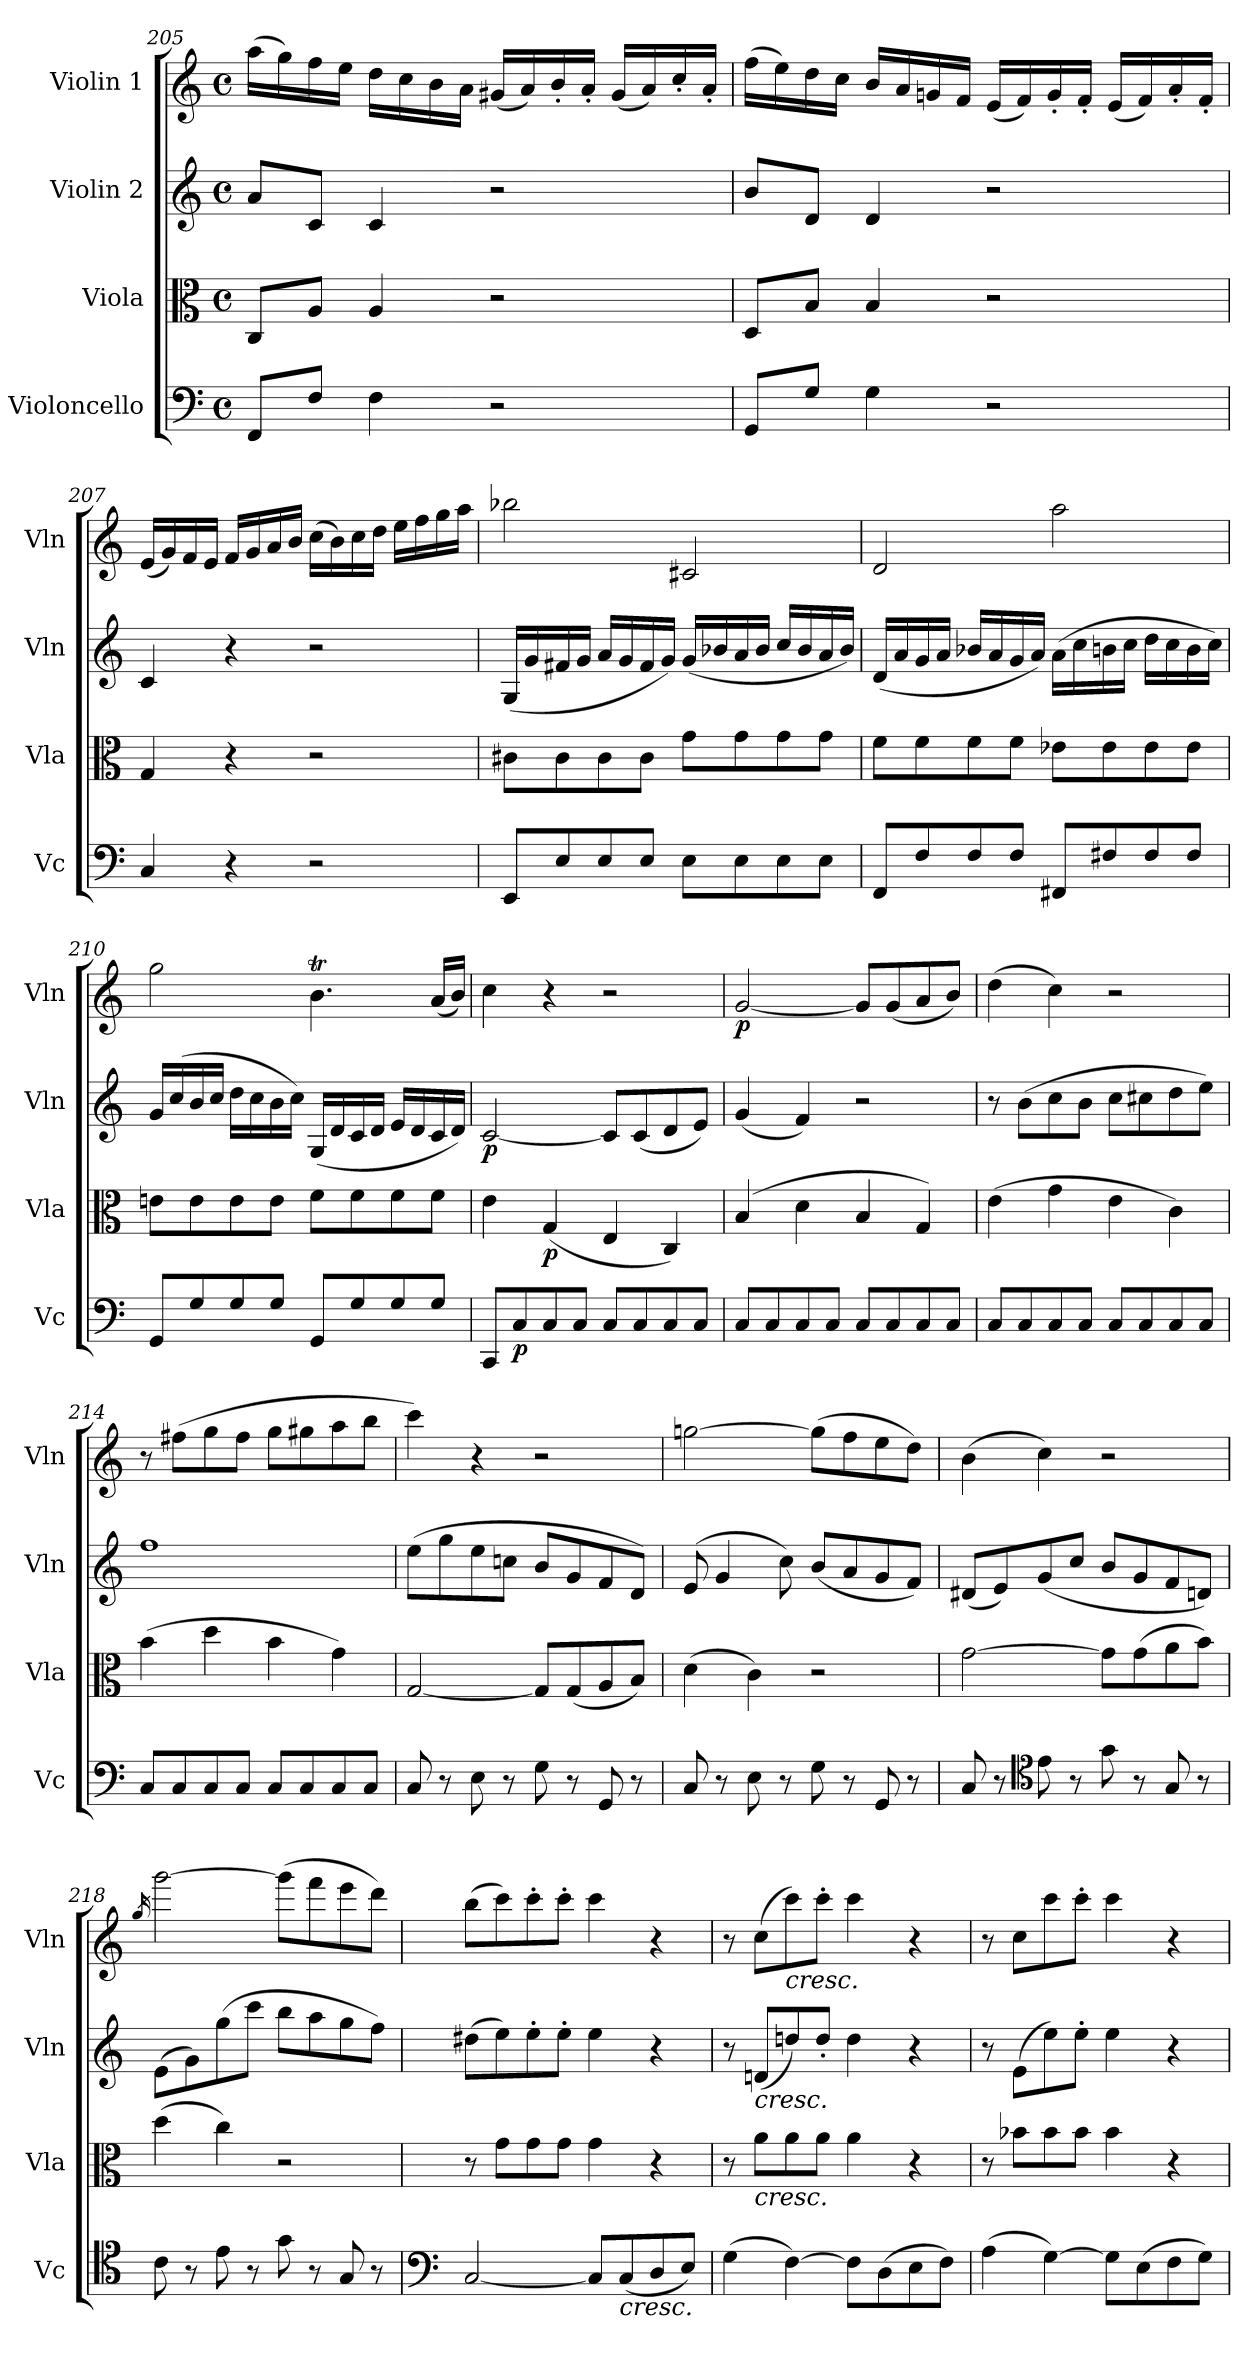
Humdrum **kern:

**kern	**dynam	**kern	**dynam	**kern	**dynam	**kern	**dynam
*part4	*part4	*part3	*part3	*part2	*part2	*part1	*part1
*staff4	*staff4	*staff3	*staff3	*staff2	*staff2	*staff1	*staff1
*I"Violoncello	*	*I"Viola	*	*I"Violin 2	*	*I"Violin 1	*
*I'Vc	*	*I'Vla	*	*I'Vln	*	*I'Vln	*
*clefF4	*	*clefC3	*	*clefG2	*	*clefG2	*
*k[]	*	*k[]	*	*k[]	*	*k[]	*
*M4/4	*	*M4/4	*	*M4/4	*	*M4/4	*
*met(c)	*	*met(c)	*	*met(c)	*	*met(c)	*
=205	=205	=205	=205	=205	=205	=205	=205
8FF/L	.	8C/L	.	8a/L	.	(16aa\LL	.
.	.	.	.	.	.	16gg\)	.
8F/J	.	8A/J	.	8c/J	.	16ff\	.
.	.	.	.	.	.	16ee\JJ	.
4F\	.	4A/	.	4c/	.	16dd\LL	.
.	.	.	.	.	.	16cc\	.
.	.	.	.	.	.	16b\	.
.	.	.	.	.	.	16a\JJ	.
2r	.	2r	.	2r	.	(16g#X/LL	.
.	.	.	.	.	.	16a/)	.
.	.	.	.	.	.	16b'/	.
.	.	.	.	.	.	16a'/JJ	.
.	.	.	.	.	.	(16g#/LL	.
.	.	.	.	.	.	16a/)	.
.	.	.	.	.	.	16cc'/	.
.	.	.	.	.	.	16a'/JJ	.
=206	=206	=206	=206	=206	=206	=206	=206
8GG/L	.	8D/L	.	8b/L	.	(16ff\LL	.
.	.	.	.	.	.	16ee\)	.
8G/J	.	8B/J	.	8d/J	.	16dd\	.
.	.	.	.	.	.	16cc\JJ	.
4G\	.	4B/	.	4d/	.	16b/LL	.
.	.	.	.	.	.	16a/	.
.	.	.	.	.	.	16gn/	.
.	.	.	.	.	.	16f/JJ	.
2r	.	2r	.	2r	.	(16e/LL	.
.	.	.	.	.	.	16f/)	.
.	.	.	.	.	.	16g'/	.
.	.	.	.	.	.	16f'/JJ	.
.	.	.	.	.	.	(16e/LL	.
.	.	.	.	.	.	16f/)	.
.	.	.	.	.	.	16a'/	.
.	.	.	.	.	.	16f'/JJ	.
!!LO:LB:g=z
=207	=207	=207	=207	=207	=207	=207	=207
4C/	.	4G/	.	4c/	.	(16e/LL	.
.	.	.	.	.	.	16g/)	.
.	.	.	.	.	.	16f/	.
.	.	.	.	.	.	16e/JJ	.
4r	.	4r	.	4r	.	16f/LL	.
.	.	.	.	.	.	16g/	.
.	.	.	.	.	.	16a/	.
.	.	.	.	.	.	16b/JJ	.
2r	.	2r	.	2r	.	(16cc\LL	.
.	.	.	.	.	.	16b\)	.
.	.	.	.	.	.	16cc\	.
.	.	.	.	.	.	16dd\JJ	.
.	.	.	.	.	.	16ee\LL	.
.	.	.	.	.	.	16ff\	.
.	.	.	.	.	.	16gg\	.
.	.	.	.	.	.	16aa\JJ	.
=208	=208	=208	=208	=208	=208	=208	=208
8EE/L	.	8c#X\L	.	(16G/LL	.	2bb-X\	.
.	.	.	.	16g/	.	.	.
8E/	.	8c#\	.	16f#X/	.	.	.
.	.	.	.	16g/JJ	.	.	.
8E/	.	8c#\	.	16a/LL	.	.	.
.	.	.	.	16g/	.	.	.
8E/J	.	8c#\J	.	16f#/	.	.	.
.	.	.	.	16g/JJ)	.	.	.
8E\L	.	8g\L	.	(16g/LL	.	2c#X/	.
.	.	.	.	16b-X/	.	.	.
8E\	.	8g\	.	16a/	.	.	.
.	.	.	.	16b-/JJ	.	.	.
8E\	.	8g\	.	16cc/LL	.	.	.
.	.	.	.	16b-/	.	.	.
8E\J	.	8g\J	.	16a/	.	.	.
.	.	.	.	16b-/JJ)	.	.	.
!!LO:PB:g=z
=209	=209	=209	=209	=209	=209	=209	=209
8FF/L	.	8f\L	.	(16d/LL	.	2d/	.
.	.	.	.	16a/	.	.	.
8F/	.	8f\	.	16g/	.	.	.
.	.	.	.	16a/JJ	.	.	.
8F/	.	8f\	.	16b-X/LL	.	.	.
.	.	.	.	16a/	.	.	.
8F/J	.	8f\J	.	16g/	.	.	.
.	.	.	.	16a/JJ)	.	.	.
8FF#X/L	.	8e-X\L	.	(16a\LL	.	2aa\	.
.	.	.	.	16cc\	.	.	.
8F#X/	.	8e-\	.	16bn\	.	.	.
.	.	.	.	16cc\JJ	.	.	.
8F#/	.	8e-\	.	16dd\LL	.	.	.
.	.	.	.	16cc\	.	.	.
8F#/J	.	8e-\J	.	16b\	.	.	.
.	.	.	.	16cc\JJ)	.	.	.
=210	=210	=210	=210	=210	=210	=210	=210
8GG/L	.	8en\L	.	16g/LL	.	2gg\	.
.	.	.	.	(16cc/	.	.	.
8G/	.	8e\	.	16b/	.	.	.
.	.	.	.	16cc/JJ	.	.	.
8G/	.	8e\	.	16dd\LL	.	.	.
.	.	.	.	16cc\	.	.	.
8G/J	.	8e\J	.	16b\	.	.	.
.	.	.	.	16cc\JJ)	.	.	.
8GG/L	.	8f\L	.	(16G/LL	.	4.bt\	.
.	.	.	.	16d/	.	.	.
8G/	.	8f\	.	16c/	.	.	.
.	.	.	.	16d/JJ	.	.	.
8G/	.	8f\	.	16e/LL	.	.	.
.	.	.	.	16d/	.	.	.
8G/J	.	8f\J	.	16c/	.	(16a/LL	.
.	.	.	.	16d/JJ)	.	16b/JJ)	.
=211	=211	=211	=211	=211	=211	=211	=211
!	!	!	!	!	!LO:DY:b	!	!
8CC/L	.	4e\	.	[2c/	p	4cc\	.
!	!LO:DY:b	!	!	!	!	!	!
8C/	p	.	.	.	.	.	.
!	!	!	!LO:DY:b	!	!	!	!
8C/	.	(4G/	p	.	.	4r	.
8C/J	.	.	.	.	.	.	.
8C/L	.	4E/	.	8c/L]	.	2r	.
8C/	.	.	.	(8c/	.	.	.
8C/	.	4C/)	.	8d/	.	.	.
8C/J	.	.	.	8e/J)	.	.	.
=212	=212	=212	=212	=212	=212	=212	=212
!	!	!	!	!	!	!	!LO:DY:b
8C/L	.	(4B/	.	(4g/	.	[2g/	p
8C/	.	.	.	.	.	.	.
8C/	.	4d\	.	4f/)	.	.	.
8C/J	.	.	.	.	.	.	.
8C/L	.	4B/	.	2r	.	8g/L]	.
8C/	.	.	.	.	.	(8g/	.
8C/	.	4G/)	.	.	.	8a/	.
8C/J	.	.	.	.	.	8b/J)	.
!!LO:LB:g=z
=213	=213	=213	=213	=213	=213	=213	=213
8C/L	.	(4e\	.	8r	.	(4dd\	.
8C/	.	.	.	(8b\L	.	.	.
8C/	.	4g\	.	8cc\	.	4cc\)	.
8C/J	.	.	.	8b\J	.	.	.
8C/L	.	4e\	.	8cc\L	.	2r	.
8C/	.	.	.	8cc#X\	.	.	.
8C/	.	4c\)	.	8dd\	.	.	.
8C/J	.	.	.	8ee\J)	.	.	.
=214	=214	=214	=214	=214	=214	=214	=214
8C/L	.	(4b\	.	1ff	.	8r	.
8C/	.	.	.	.	.	(8ff#X\L	.
8C/	.	4dd\	.	.	.	8gg\	.
8C/J	.	.	.	.	.	8ff#\J	.
8C/L	.	4b\	.	.	.	8gg\L	.
8C/	.	.	.	.	.	8gg#X\	.
8C/	.	4g\)	.	.	.	8aa\	.
8C/J	.	.	.	.	.	8bb\J	.
=215	=215	=215	=215	=215	=215	=215	=215
8C/	.	[2G/	.	(8ee\L	.	4ccc\)	.
8r	.	.	.	8gg\	.	.	.
8E\	.	.	.	8ee\	.	4r	.
8r	.	.	.	8ccn\J	.	.	.
8G\	.	8G/L]	.	8b/L	.	2r	.
8r	.	(8G/	.	8g/	.	.	.
8GG/	.	8A/	.	8f/	.	.	.
8r	.	8B/J)	.	8d/J)	.	.	.
!!LO:LB:g=z
=216	=216	=216	=216	=216	=216	=216	=216
8C/	.	(4d\	.	(8e/	.	[2ggn\	.
8r	.	.	.	4g/	.	.	.
8E\	.	4c\)	.	.	.	.	.
8r	.	.	.	8cc\)	.	.	.
8G\	.	2r	.	(8b/L	.	(8gg\L]	.
8r	.	.	.	8a/	.	8ff\	.
8GG/	.	.	.	8g/	.	8ee\	.
8r	.	.	.	8f/J)	.	8dd\J)	.
=217	=217	=217	=217	=217	=217	=217	=217
8C/	.	[2g\	.	(8d#X/L	.	(4b\	.
8r	.	.	.	8e/)	.	.	.
*clefC4	*	*	*	*	*	*	*
8e\	.	.	.	(8g/	.	4cc\)	.
8r	.	.	.	8cc/J	.	.	.
8g\	.	8g\L]	.	8b/L	.	2r	.
8r	.	(8g\	.	8g/	.	.	.
8G/	.	8a\	.	8f/	.	.	.
8r	.	8b\J)	.	8dn/J)	.	.	.
=218	=218	=218	=218	=218	=218	=218	=218
.	.	.	.	.	.	16qgg/	.
8c\	.	(4dd\	.	(8e\L	.	[2ggg\	.
8r	.	.	.	8g\)	.	.	.
8e\	.	4cc\)	.	(8gg\	.	.	.
8r	.	.	.	8ccc\J	.	.	.
8g\	.	2r	.	8bb\L	.	(8ggg\L]	.
8r	.	.	.	8aa\	.	8fff\	.
8G/	.	.	.	8gg\	.	8eee\	.
8r	.	.	.	8ff\J)	.	8ddd\J)	.
=219	=219	=219	=219	=219	=219	=219	=219
*clefF4	*	*	*	*	*	*	*
[2C/	.	8r	.	(8dd#X\L	.	(8bb\L	.
.	.	8g\L	.	8ee\)	.	8ccc\)	.
.	.	8g\	.	8ee'\	.	8ccc'\	.
.	.	8g\J	.	8ee'\J	.	8ccc'\J	.
8C/L]	.	4g\	.	4ee\	.	4ccc\	.
!LO:TX:b:i:t=cresc.	!	!	!	!	!	!	!
(8C/	.	.	.	.	.	.	.
8D/	.	4r	.	4r	.	4r	.
8E/J)	.	.	.	.	.	.	.
=220	=220	=220	=220	=220	=220	=220	=220
(4G\	.	8r	.	8r	.	8r	.
!	!	!	!	!LO:TX:b:i:t=cresc.	!	!	!
!	!	!LO:TX:b:i:t=cresc.	!	!	!	!	!
.	.	8a\L	.	(8dn/L	.	(8cc\L	.
!	!	!	!	!	!	!LO:TX:b:i:t=cresc.	!
[4F\)	.	8a\	.	8ddn/)	.	8ccc\)	.
.	.	8a\J	.	8dd'/J	.	8ccc'\J	.
8F\L]	.	4a\	.	4dd\	.	4ccc\	.
(8D\	.	.	.	.	.	.	.
8E\	.	4r	.	4r	.	4r	.
8F\J)	.	.	.	.	.	.	.
=221	=221	=221	=221	=221	=221	=221	=221
(4A\	.	8r	.	8r	.	8r	.
.	.	8b-X\L	.	(8e\L	.	8cc\L	.
[4G\)	.	8b-\	.	8ee\)	.	8ccc\	.
.	.	8b-\J	.	8ee'\J	.	8ccc'\J	.
8G\L]	.	4b-\	.	4ee\	.	4ccc\	.
(8E\	.	.	.	.	.	.	.
8F\	.	4r	.	4r	.	4r	.
8G\J)	.	.	.	.	.	.	.
=	=	=	=	=	=	=	=
*-	*-	*-	*-	*-	*-	*-	*-
